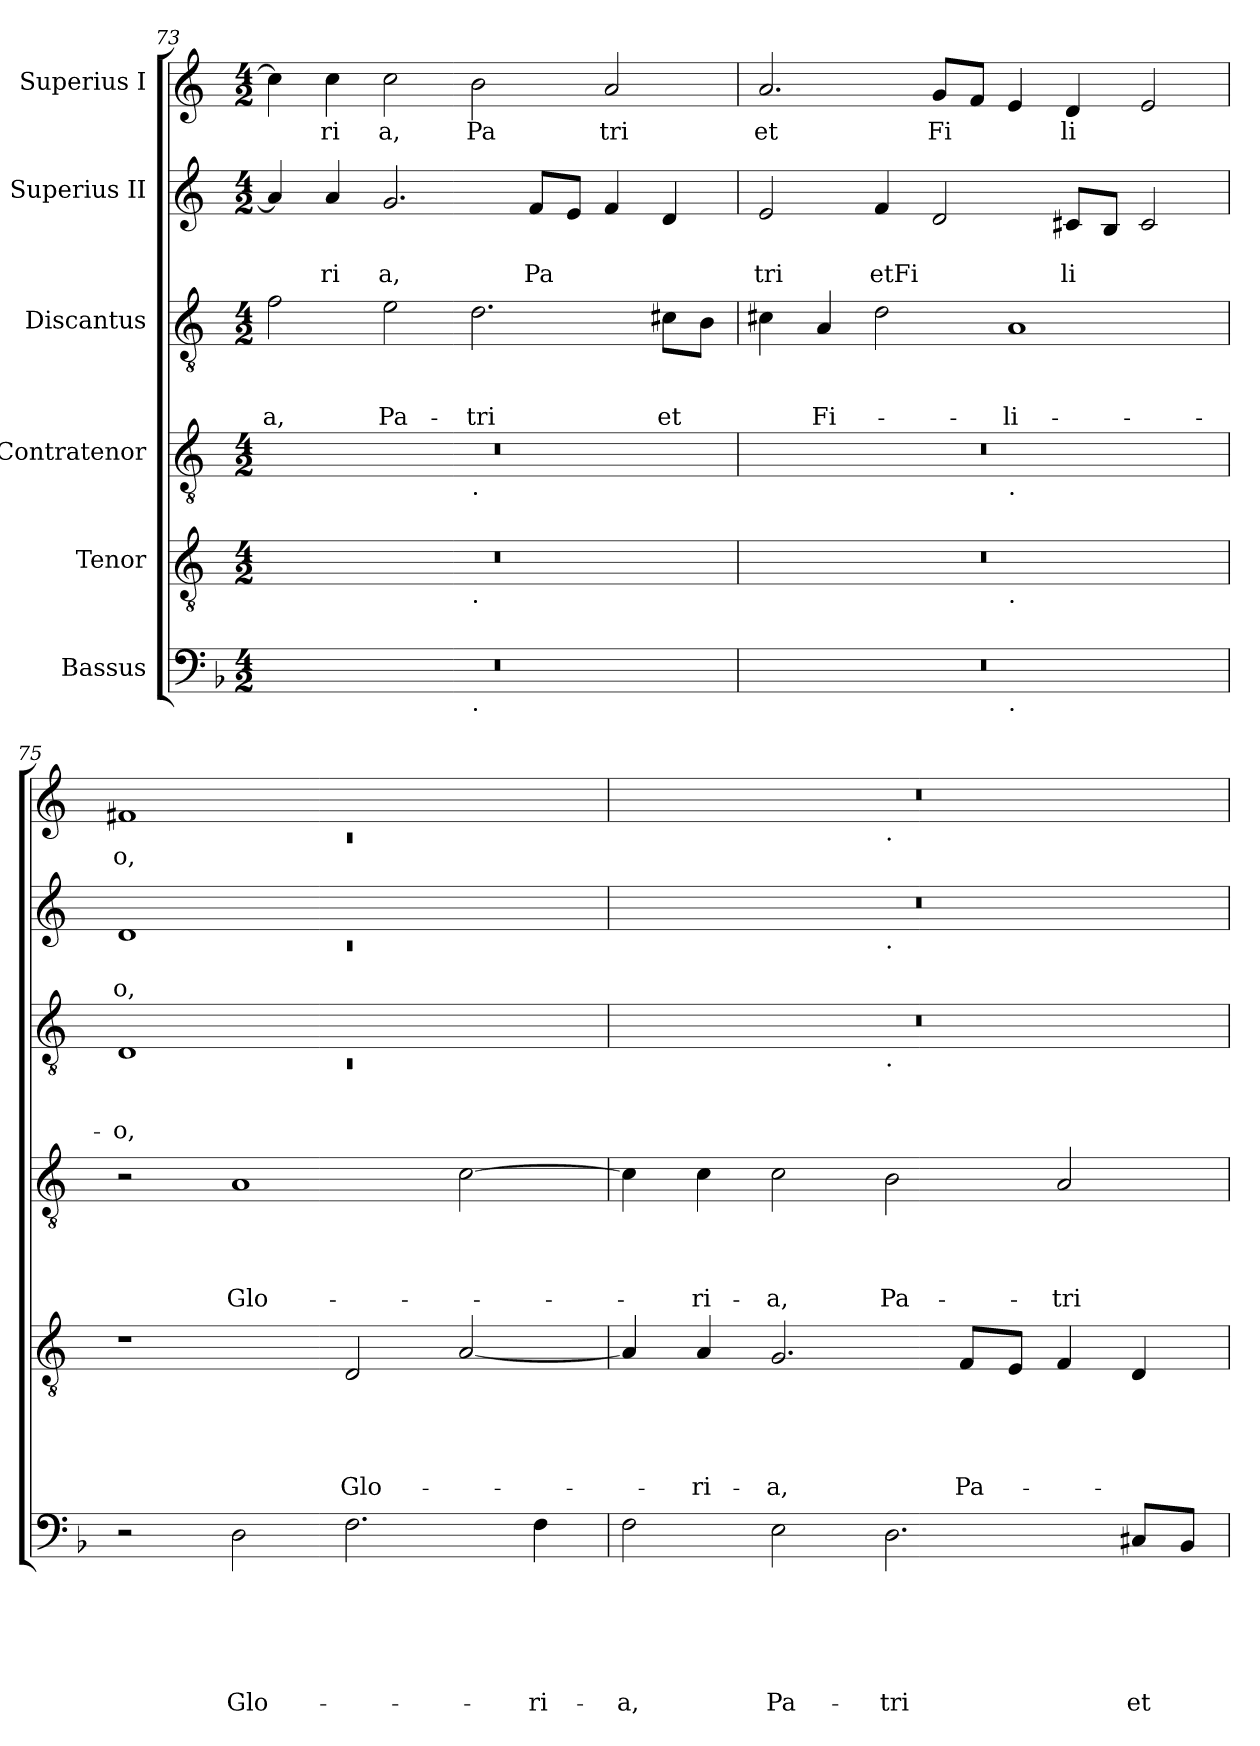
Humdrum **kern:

**kern	**text	**text	**text	**text	**text	**text	**kern	**text	**text	**text	**text	**text	**kern	**text	**text	**text	**text	**kern	**text	**text	**text	**kern	**text	**text	**kern	**text
*part6	*part6	*part6	*part6	*part6	*part6	*part6	*part5	*part5	*part5	*part5	*part5	*part5	*part4	*part4	*part4	*part4	*part4	*part3	*part3	*part3	*part3	*part2	*part2	*part2	*part1	*part1
*staff6	*staff6	*staff6	*staff6	*staff6	*staff6	*staff6	*staff5	*staff5	*staff5	*staff5	*staff5	*staff5	*staff4	*staff4	*staff4	*staff4	*staff4	*staff3	*staff3	*staff3	*staff3	*staff2	*staff2	*staff2	*staff1	*staff1
*I"Bassus	*	*	*	*	*	*	*I"Tenor	*	*	*	*	*	*I"Contratenor	*	*	*	*	*I"Discantus	*	*	*	*I"Superius II	*	*	*I"Superius I	*
*clefF4	*	*	*	*	*	*	*clefGv2	*	*	*	*	*	*clefGv2	*	*	*	*	*clefGv2	*	*	*	*clefG2	*	*	*clefG2	*
*	*	*	*	*	*	*	*ITrd-3c-5	*	*	*	*	*	*ITrd-3c-5	*	*	*	*	*ITrd-3c-5	*	*	*	*ITrd-3c-5	*	*	*ITrd-3c-5	*
*k[b-]	*	*	*	*	*	*	*k[b-]	*	*	*	*	*	*k[b-]	*	*	*	*	*k[b-]	*	*	*	*k[b-]	*	*	*k[b-]	*
*F:	*	*	*	*	*	*	*F:	*	*	*	*	*	*F:	*	*	*	*	*F:	*	*	*	*F:	*	*	*F:	*
*M4/2	*	*	*	*	*	*	*M4/2	*	*	*	*	*	*M4/2	*	*	*	*	*M4/2	*	*	*	*M4/2	*	*	*M4/2	*
=73	=73	=73	=73	=73	=73	=73	=73	=73	=73	=73	=73	=73	=73	=73	=73	=73	=73	=73	=73	=73	=73	=73	=73	=73	=73	=73
!	!	!	!	!	!	!	!	!	!	!	!	!	!	!	!	!	!	!	!	!	!LO:LY:b	!	!	!	!	!
*^	*	*	*	*	*	*	*^	*	*	*	*	*	*^	*	*	*	*	*	*	*	*	*	*	*	*	*
0r	1ryy	.	.	.	.	.	.	0r	1ryy	.	.	.	.	.	0r	1ryy	.	.	.	.	2b-\	.	.	-a,	4dd/]	.	.	4ff\]	.
!	!	!	!	!	!	!	!	!	!	!	!	!	!	!	!	!	!	!	!	!	!	!	!	!	!	!	!LO:LY:b	!	!LO:LY:b
.	.	.	.	.	.	.	.	.	.	.	.	.	.	.	.	.	.	.	.	.	.	.	.	.	4dd/	.	ri	4ff\	ri
!	!	!	!	!	!	!	!	!	!	!	!	!	!	!	!	!	!	!	!	!	!	!	!	!LO:LY:b	!	!	!LO:LY:b	!	!LO:LY:b
.	.	.	.	.	.	.	.	.	.	.	.	.	.	.	.	.	.	.	.	.	2a\	.	.	Pa-	2.cc/	.	a,	2ff\	a,
!	!	!	!	!	!	!	!	!	!	!	!	!	!	!	!	!LO:TX:b:t=.	!	!	!	!	!	!	!	!	!	!	!	!	!
!	!	!	!	!	!	!	!	!	!LO:TX:b:t=.	!	!	!	!	!	!	!	!	!	!	!	!	!	!	!	!	!	!	!	!
!	!LO:TX:b:t=.	!	!	!	!	!	!	!	!	!	!	!	!	!	!	!	!	!	!	!	!	!	!	!	!	!	!	!	!
!	!	!	!	!	!	!	!	!	!	!	!	!	!	!	!	!	!	!	!	!	!	!	!	!LO:LY:b	!	!	!	!	!LO:LY:b
.	1ryy	.	.	.	.	.	.	.	1ryy	.	.	.	.	.	.	1ryy	.	.	.	.	2.g\	.	.	-tri	.	.	.	2ee\	Pa
!	!	!	!	!	!	!	!	!	!	!	!	!	!	!	!	!	!	!	!	!	!	!	!	!	!	!	!LO:LY:b	!	!
.	.	.	.	.	.	.	.	.	.	.	.	.	.	.	.	.	.	.	.	.	.	.	.	.	8b-/L	.	Pa	.	.
.	.	.	.	.	.	.	.	.	.	.	.	.	.	.	.	.	.	.	.	.	.	.	.	.	8a/J	.	.	.	.
!	!	!	!	!	!	!	!	!	!	!	!	!	!	!	!	!	!	!	!	!	!	!	!	!	!	!	!	!	!LO:LY:b
.	.	.	.	.	.	.	.	.	.	.	.	.	.	.	.	.	.	.	.	.	.	.	.	.	4b-/	.	.	2dd/	tri
!	!	!	!	!	!	!	!	!	!	!	!	!	!	!	!	!	!	!	!	!	!	!	!	!LO:LY:b	!	!	!	!	!
.	.	.	.	.	.	.	.	.	.	.	.	.	.	.	.	.	.	.	.	.	8f#X\L	.	.	et	4g/	.	.	.	.
.	.	.	.	.	.	.	.	.	.	.	.	.	.	.	.	.	.	.	.	.	8e\J	.	.	.	.	.	.	.	.
=74	=74	=74	=74	=74	=74	=74	=74	=74	=74	=74	=74	=74	=74	=74	=74	=74	=74	=74	=74	=74	=74	=74	=74	=74	=74	=74	=74	=74	=74
!	!	!	!	!	!	!	!	!	!	!	!	!	!	!	!	!	!	!	!	!	!	!	!	!	!	!	!LO:LY:b	!	!LO:LY:b
0r	1ryy	.	.	.	.	.	.	0r	1ryy	.	.	.	.	.	0r	1ryy	.	.	.	.	4f#X\	.	.	.	2a/	.	tri	2.dd/	et
!	!	!	!	!	!	!	!	!	!	!	!	!	!	!	!	!	!	!	!	!	!	!	!	!LO:LY:b	!	!	!	!	!
.	.	.	.	.	.	.	.	.	.	.	.	.	.	.	.	.	.	.	.	.	4d/	.	.	Fi-	.	.	.	.	.
!	!	!	!	!	!	!	!	!	!	!	!	!	!	!	!	!	!	!	!	!	!	!	!	!	!	!	!LO:LY:b	!	!
.	.	.	.	.	.	.	.	.	.	.	.	.	.	.	.	.	.	.	.	.	2g\	.	.	.	4b-/	.	etFi	.	.
!	!	!	!	!	!	!	!	!	!	!	!	!	!	!	!	!	!	!	!	!	!	!	!	!	!	!	!	!	!LO:LY:b
.	.	.	.	.	.	.	.	.	.	.	.	.	.	.	.	.	.	.	.	.	.	.	.	.	2g/	.	.	8cc/L	Fi
.	.	.	.	.	.	.	.	.	.	.	.	.	.	.	.	.	.	.	.	.	.	.	.	.	.	.	.	8b-/J	.
!	!	!	!	!	!	!	!	!	!	!	!	!	!	!	!	!LO:TX:b:t=.	!	!	!	!	!	!	!	!	!	!	!	!	!
!	!	!	!	!	!	!	!	!	!LO:TX:b:t=.	!	!	!	!	!	!	!	!	!	!	!	!	!	!	!	!	!	!	!	!
!	!LO:TX:b:t=.	!	!	!	!	!	!	!	!	!	!	!	!	!	!	!	!	!	!	!	!	!	!	!	!	!	!	!	!
!	!	!	!	!	!	!	!	!	!	!	!	!	!	!	!	!	!	!	!	!	!	!	!	!LO:LY:b	!	!	!	!	!
.	1ryy	.	.	.	.	.	.	.	1ryy	.	.	.	.	.	.	1ryy	.	.	.	.	1d	.	.	-li-	.	.	.	4a/	.
!	!	!	!	!	!	!	!	!	!	!	!	!	!	!	!	!	!	!	!	!	!	!	!	!	!	!	!LO:LY:b	!	!LO:LY:b
.	.	.	.	.	.	.	.	.	.	.	.	.	.	.	.	.	.	.	.	.	.	.	.	.	8f#X/L	.	li	4g/	li
.	.	.	.	.	.	.	.	.	.	.	.	.	.	.	.	.	.	.	.	.	.	.	.	.	8e/J	.	.	.	.
.	.	.	.	.	.	.	.	.	.	.	.	.	.	.	.	.	.	.	.	.	.	.	.	.	2f#/	.	.	2a/	.
=75	=75	=75	=75	=75	=75	=75	=75	=75	=75	=75	=75	=75	=75	=75	=75	=75	=75	=75	=75	=75	=75	=75	=75	=75	=75	=75	=75	=75	=75
*	*	*	*	*	*	*	*	*	*	*	*	*	*	*	*	*	*	*	*	*	*^	*	*	*	*^	*	*	*^	*
!	!	!	!	!	!	!	!	!	!	!	!	!	!	!	!	!	!	!	!	!	!	!LO:N:vis=1	!	!	!LO:LY:b	!	!LO:N:vis=1	!	!LO:LY:b	!	!LO:N:vis=1	!LO:LY:b
*v	*v	*	*	*	*	*	*	*	*	*	*	*	*	*	*v	*v	*	*	*	*	*	*	*	*	*	*	*	*	*	*	*	*
*	*	*	*	*	*	*	*v	*v	*	*	*	*	*	*	*	*	*	*	*	*	*	*	*	*	*	*	*	*	*	*
2r	.	.	.	.	.	.	1r	.	.	.	.	.	2r	.	.	.	.	1G	0rC	.	.	-o,	1g	0rc	.	o,	1bn	0rc	o,
!	!	!	!	!	!	!LO:LY:b	!	!	!	!	!	!	!	!	!	!	!LO:LY:b	!	!	!	!	!	!	!	!	!	!	!	!
2D\	.	.	.	.	.	Glo-	.	.	.	.	.	.	1d	.	.	.	Glo-	.	.	.	.	.	.	.	.	.	.	.	.
!	!	!	!	!	!	!	!	!	!	!	!	!LO:LY:b	!	!	!	!	!	!	!	!	!	!	!	!	!	!	!	!	!
2.F\	.	.	.	.	.	.	2G/	.	.	.	.	Glo-	.	.	.	.	.	1ryy	.	.	.	.	1ryy	.	.	.	1ryy	.	.
.	.	.	.	.	.	.	[<2d/	.	.	.	.	.	[>2f\	.	.	.	.	.	.	.	.	.	.	.	.	.	.	.	.
!	!	!	!	!	!	!LO:LY:b	!	!	!	!	!	!	!	!	!	!	!	!	!	!	!	!	!	!	!	!	!	!	!
4F\	.	.	.	.	.	-ri-	.	.	.	.	.	.	.	.	.	.	.	.	.	.	.	.	.	.	.	.	.	.	.
=76	=76	=76	=76	=76	=76	=76	=76	=76	=76	=76	=76	=76	=76	=76	=76	=76	=76	=76	=76	=76	=76	=76	=76	=76	=76	=76	=76	=76	=76
!	!	!	!	!	!	!LO:LY:b	!	!	!	!	!	!	!	!	!	!	!	!	!	!	!	!	!	!	!	!	!	!	!
2F\	.	.	.	.	.	-a,	4d/]	.	.	.	.	.	4f\]	.	.	.	.	0r	1ryy	.	.	.	0r	1ryy	.	.	0r	1ryy	.
!	!	!	!	!	!	!	!	!	!	!	!	!LO:LY:b	!	!	!	!	!LO:LY:b	!	!	!	!	!	!	!	!	!	!	!	!
.	.	.	.	.	.	.	4d/	.	.	.	.	-ri-	4f\	.	.	.	-ri-	.	.	.	.	.	.	.	.	.	.	.	.
!	!	!	!	!	!	!LO:LY:b	!	!	!	!	!	!LO:LY:b	!	!	!	!	!LO:LY:b	!	!	!	!	!	!	!	!	!	!	!	!
2E\	.	.	.	.	.	Pa-	2.c/	.	.	.	.	-a,	2f\	.	.	.	-a,	.	.	.	.	.	.	.	.	.	.	.	.
!	!	!	!	!	!	!	!	!	!	!	!	!	!	!	!	!	!	!	!	!	!	!	!	!	!	!	!	!LO:TX:b:t=.	!
!	!	!	!	!	!	!	!	!	!	!	!	!	!	!	!	!	!	!	!	!	!	!	!	!LO:TX:b:t=.	!	!	!	!	!
!	!	!	!	!	!	!	!	!	!	!	!	!	!	!	!	!	!	!	!LO:TX:b:t=.	!	!	!	!	!	!	!	!	!	!
!	!	!	!	!	!	!LO:LY:b	!	!	!	!	!	!	!	!	!	!	!LO:LY:b	!	!	!	!	!	!	!	!	!	!	!	!
2.D\	.	.	.	.	.	-tri	.	.	.	.	.	.	2e\	.	.	.	Pa-	.	1ryy	.	.	.	.	1ryy	.	.	.	1ryy	.
!	!	!	!	!	!	!	!	!	!	!	!	!LO:LY:b	!	!	!	!	!	!	!	!	!	!	!	!	!	!	!	!	!
.	.	.	.	.	.	.	8B-/L	.	.	.	.	Pa-	.	.	.	.	.	.	.	.	.	.	.	.	.	.	.	.	.
.	.	.	.	.	.	.	8A/J	.	.	.	.	.	.	.	.	.	.	.	.	.	.	.	.	.	.	.	.	.	.
!	!	!	!	!	!	!	!	!	!	!	!	!	!	!	!	!	!LO:LY:b	!	!	!	!	!	!	!	!	!	!	!	!
.	.	.	.	.	.	.	4B-/	.	.	.	.	.	2d/	.	.	.	-tri	.	.	.	.	.	.	.	.	.	.	.	.
!	!	!	!	!	!	!LO:LY:b	!	!	!	!	!	!	!	!	!	!	!	!	!	!	!	!	!	!	!	!	!	!	!
8C#X/L	.	.	.	.	.	et	4G/	.	.	.	.	.	.	.	.	.	.	.	.	.	.	.	.	.	.	.	.	.	.
8BB-/J	.	.	.	.	.	.	.	.	.	.	.	.	.	.	.	.	.	.	.	.	.	.	.	.	.	.	.	.	.
*	*	*	*	*	*	*	*	*	*	*	*	*	*	*	*	*	*	*v	*v	*	*	*	*	*	*	*	*v	*v	*
*	*	*	*	*	*	*	*	*	*	*	*	*	*	*	*	*	*	*	*	*	*	*v	*v	*	*	*	*
=	=	=	=	=	=	=	=	=	=	=	=	=	=	=	=	=	=	=	=	=	=	=	=	=	=	=
*-	*-	*-	*-	*-	*-	*-	*-	*-	*-	*-	*-	*-	*-	*-	*-	*-	*-	*-	*-	*-	*-	*-	*-	*-	*-	*-
